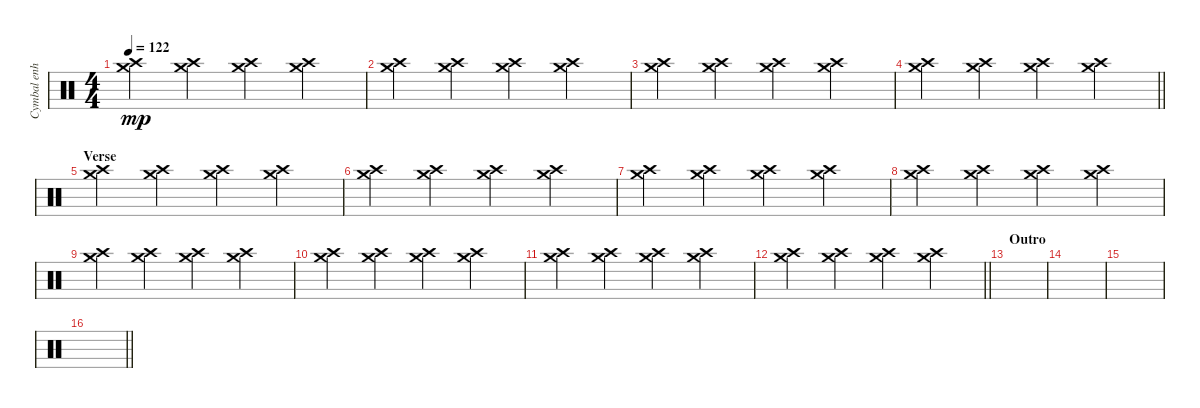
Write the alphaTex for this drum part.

\track ("Cymbal enhancement" "Cymbal enh") {instrument percussion}
\staff {score}
\articulation defaults
\ts (4 4)
\tempo 122
\clef neutral
\ks c
("Crash high (hit)" "Crash medium (hit)").4{dy mp} ("Crash high (hit)" "Crash medium (hit)").4 ("Crash high (hit)" "Crash medium (hit)").4 ("Crash high (hit)" "Crash medium (hit)").4 |
("Crash high (hit)" "Crash medium (hit)").4 ("Crash high (hit)" "Crash medium (hit)").4 ("Crash high (hit)" "Crash medium (hit)").4 ("Crash high (hit)" "Crash medium (hit)").4 |
("Crash high (hit)" "Crash medium (hit)").4 ("Crash high (hit)" "Crash medium (hit)").4 ("Crash high (hit)" "Crash medium (hit)").4 ("Crash high (hit)" "Crash medium (hit)").4 |
\barLineRight lightlight
("Crash high (hit)" "Crash medium (hit)").4 ("Crash high (hit)" "Crash medium (hit)").4 ("Crash high (hit)" "Crash medium (hit)").4 ("Crash high (hit)" "Crash medium (hit)").4 |
\section ("" "Verse")
("Crash high (hit)" "Crash medium (hit)").4 ("Crash high (hit)" "Crash medium (hit)").4 ("Crash high (hit)" "Crash medium (hit)").4 ("Crash high (hit)" "Crash medium (hit)").4 |
("Crash high (hit)" "Crash medium (hit)").4 ("Crash high (hit)" "Crash medium (hit)").4 ("Crash high (hit)" "Crash medium (hit)").4 ("Crash high (hit)" "Crash medium (hit)").4 |
("Crash high (hit)" "Crash medium (hit)").4 ("Crash high (hit)" "Crash medium (hit)").4 ("Crash high (hit)" "Crash medium (hit)").4 ("Crash high (hit)" "Crash medium (hit)").4 |
("Crash high (hit)" "Crash medium (hit)").4 ("Crash high (hit)" "Crash medium (hit)").4 ("Crash high (hit)" "Crash medium (hit)").4 ("Crash high (hit)" "Crash medium (hit)").4 |
("Crash high (hit)" "Crash medium (hit)").4 ("Crash high (hit)" "Crash medium (hit)").4 ("Crash high (hit)" "Crash medium (hit)").4 ("Crash high (hit)" "Crash medium (hit)").4 |
("Crash high (hit)" "Crash medium (hit)").4 ("Crash high (hit)" "Crash medium (hit)").4 ("Crash high (hit)" "Crash medium (hit)").4 ("Crash high (hit)" "Crash medium (hit)").4 |
("Crash high (hit)" "Crash medium (hit)").4 ("Crash high (hit)" "Crash medium (hit)").4 ("Crash high (hit)" "Crash medium (hit)").4 ("Crash high (hit)" "Crash medium (hit)").4 |
\barLineRight lightlight
("Crash high (hit)" "Crash medium (hit)").4 ("Crash high (hit)" "Crash medium (hit)").4 ("Crash high (hit)" "Crash medium (hit)").4 ("Crash high (hit)" "Crash medium (hit)").4 |
\section ("" "Outro")
|
|
|
\barLineRight lightlight
